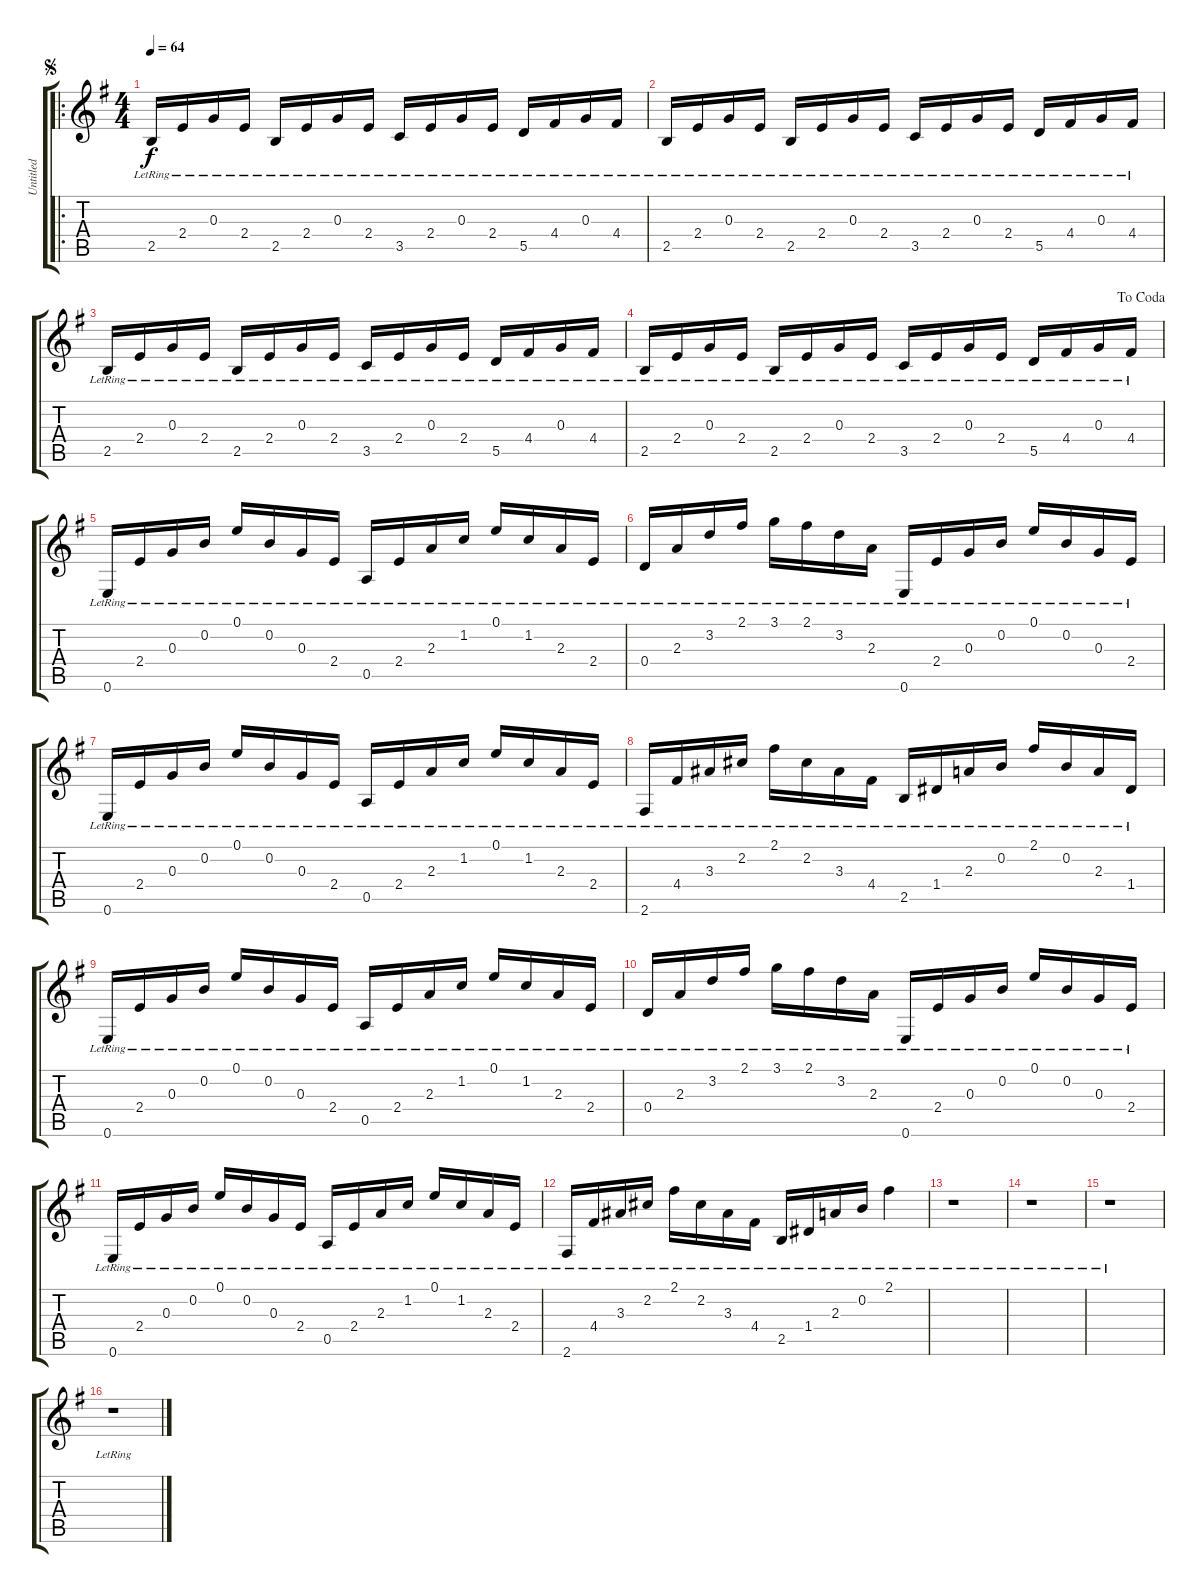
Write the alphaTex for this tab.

\track ("Untitled" "Untitled") {instrument acousticguitarsteel}
\staff {score tabs}
\tuning (E4 B3 G3 D3 A2 E2) {hide}
\ro
\ts (4 4)
\jump segno
\tempo 64
\clef g2
\ks g
2.5{lr}.16{dy f instrument acousticguitarsteel} 2.4{lr}.16 0.3{lr}.16 2.4{lr}.16 2.5{lr}.16 2.4{lr}.16 0.3{lr}.16 2.4{lr}.16 3.5{lr}.16 2.4{lr}.16 0.3{lr}.16 2.4{lr}.16 5.5{lr}.16 4.4{lr}.16 0.3{lr}.16 4.4{lr}.16 |
2.5{lr}.16 2.4{lr}.16 0.3{lr}.16 2.4{lr}.16 2.5{lr}.16 2.4{lr}.16 0.3{lr}.16 2.4{lr}.16 3.5{lr}.16 2.4{lr}.16 0.3{lr}.16 2.4{lr}.16 5.5{lr}.16 4.4{lr}.16 0.3{lr}.16 4.4{lr}.16 |
2.5{lr}.16 2.4{lr}.16 0.3{lr}.16 2.4{lr}.16 2.5{lr}.16 2.4{lr}.16 0.3{lr}.16 2.4{lr}.16 3.5{lr}.16 2.4{lr}.16 0.3{lr}.16 2.4{lr}.16 5.5{lr}.16 4.4{lr}.16 0.3{lr}.16 4.4{lr}.16 |
\jump dacoda
2.5{lr}.16 2.4{lr}.16 0.3{lr}.16 2.4{lr}.16 2.5{lr}.16 2.4{lr}.16 0.3{lr}.16 2.4{lr}.16 3.5{lr}.16 2.4{lr}.16 0.3{lr}.16 2.4{lr}.16 5.5{lr}.16 4.4{lr}.16 0.3{lr}.16 4.4{lr}.16 |
0.6{lr}.16 2.4{lr}.16 0.3{lr}.16 0.2{lr}.16 0.1{lr}.16 0.2{lr}.16 0.3{lr}.16 2.4{lr}.16 0.5{lr}.16 2.4{lr}.16 2.3{lr}.16 1.2{lr}.16 0.1{lr}.16 1.2{lr}.16 2.3{lr}.16 2.4{lr}.16 |
0.4{lr}.16 2.3{lr}.16 3.2{lr}.16 2.1{lr}.16 3.1{lr}.16 2.1{lr}.16 3.2{lr}.16 2.3{lr}.16 0.6{lr}.16 2.4{lr}.16 0.3{lr}.16 0.2{lr}.16 0.1{lr}.16 0.2{lr}.16 0.3{lr}.16 2.4{lr}.16 |
0.6{lr}.16 2.4{lr}.16 0.3{lr}.16 0.2{lr}.16 0.1{lr}.16 0.2{lr}.16 0.3{lr}.16 2.4{lr}.16 0.5{lr}.16 2.4{lr}.16 2.3{lr}.16 1.2{lr}.16 0.1{lr}.16 1.2{lr}.16 2.3{lr}.16 2.4{lr}.16 |
2.6{lr}.16 4.4{lr}.16 3.3{lr}.16 2.2{lr}.16 2.1{lr}.16 2.2{lr}.16 3.3{lr}.16 4.4{lr}.16 2.5{lr}.16 1.4{lr}.16 2.3{lr}.16 0.2{lr}.16 2.1{lr}.16 0.2{lr}.16 2.3{lr}.16 1.4{lr}.16 |
0.6{lr}.16 2.4{lr}.16 0.3{lr}.16 0.2{lr}.16 0.1{lr}.16 0.2{lr}.16 0.3{lr}.16 2.4{lr}.16 0.5{lr}.16 2.4{lr}.16 2.3{lr}.16 1.2{lr}.16 0.1{lr}.16 1.2{lr}.16 2.3{lr}.16 2.4{lr}.16 |
0.4{lr}.16 2.3{lr}.16 3.2{lr}.16 2.1{lr}.16 3.1{lr}.16 2.1{lr}.16 3.2{lr}.16 2.3{lr}.16 0.6{lr}.16 2.4{lr}.16 0.3{lr}.16 0.2{lr}.16 0.1{lr}.16 0.2{lr}.16 0.3{lr}.16 2.4{lr}.16 |
0.6{lr}.16 2.4{lr}.16 0.3{lr}.16 0.2{lr}.16 0.1{lr}.16 0.2{lr}.16 0.3{lr}.16 2.4{lr}.16 0.5{lr}.16 2.4{lr}.16 2.3{lr}.16 1.2{lr}.16 0.1{lr}.16 1.2{lr}.16 2.3{lr}.16 2.4{lr}.16 |
2.6{lr}.16 4.4{lr}.16 3.3{lr}.16 2.2{lr}.16 2.1{lr}.16 2.2{lr}.16 3.3{lr}.16 4.4{lr}.16 2.5{lr}.16 1.4{lr}.16 2.3{lr}.16 0.2{lr}.16 2.1{lr}.4 |
r.1 |
r.1 |
r.1 |
r.1
